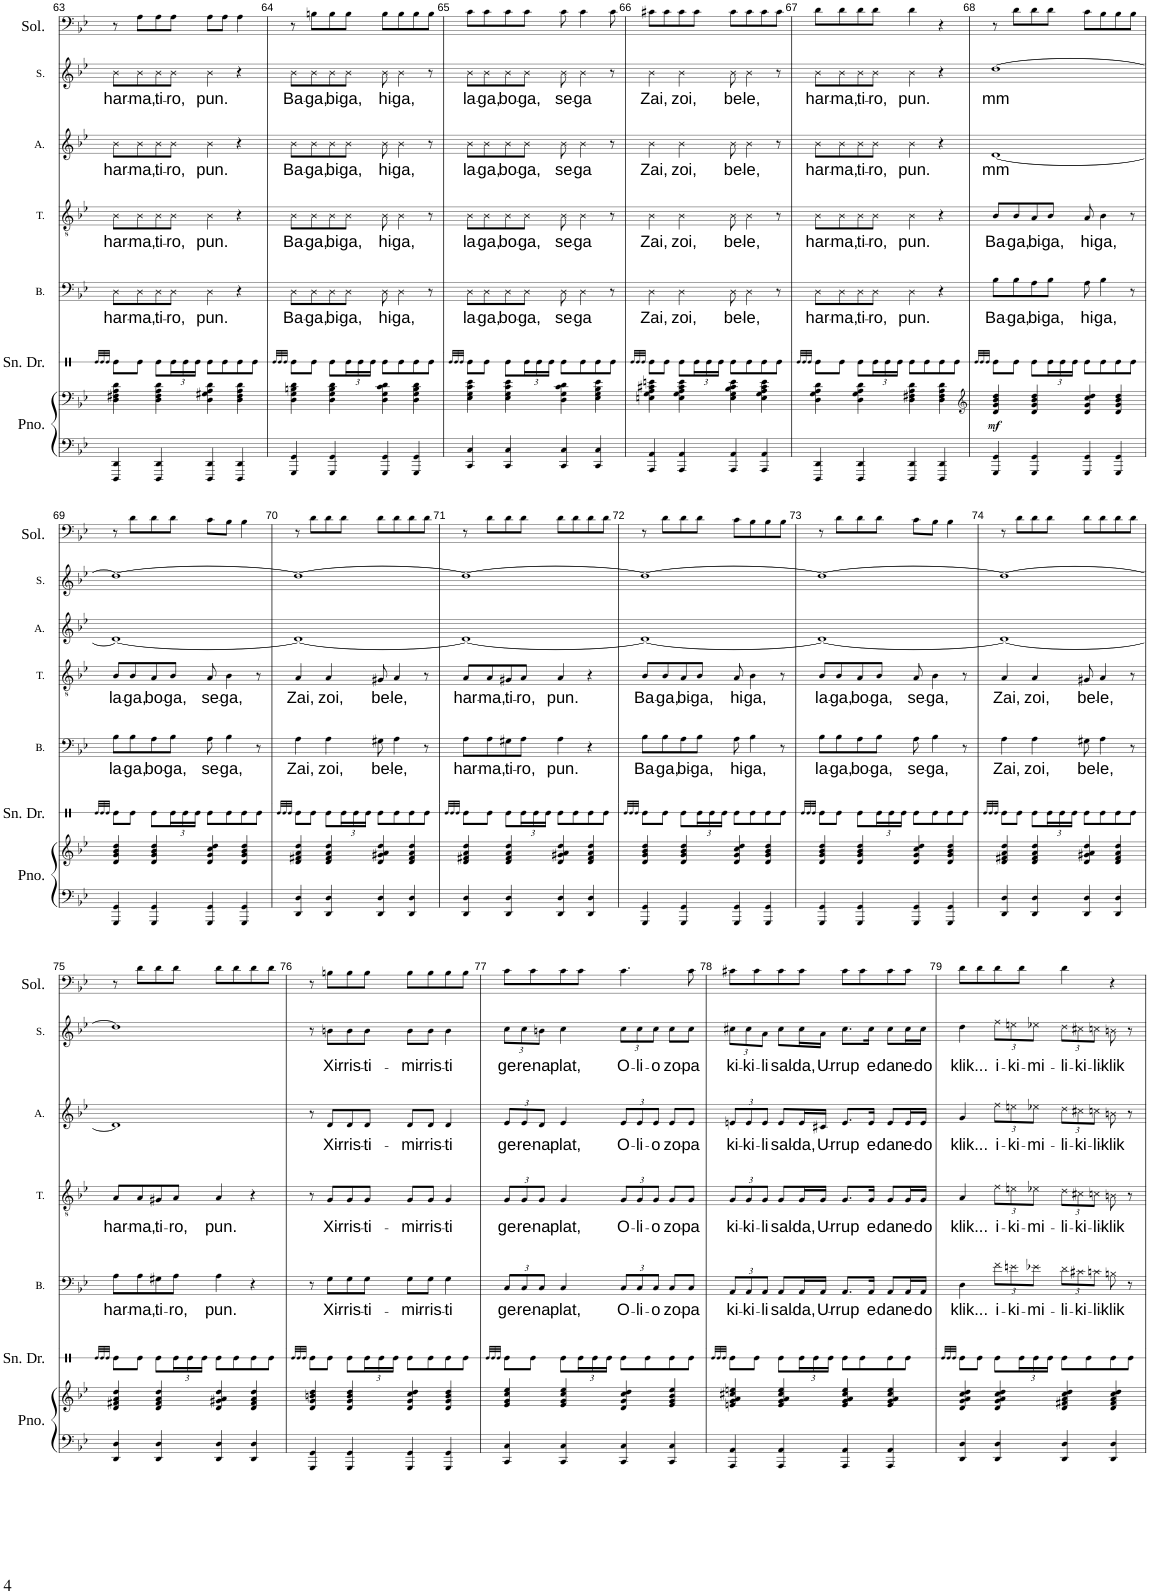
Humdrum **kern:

**kern	**kern	**dynam	**kern	**kern	**text	**kern	**text	**kern	**text	**kern	**text	**kern
*part7	*part7	*part7	*part6	*part5	*part5	*part4	*part4	*part3	*part3	*part2	*part2	*part1
*staff8	*staff7	*staff7/8	*staff6	*staff5	*staff5	*staff4	*staff4	*staff3	*staff3	*staff2	*staff2	*staff1
*I"Piano	*	*	*I"Snare Drum	*I"Basse	*	*I"Tenor	*	*I"Alto	*	*I"Soprano	*	*I"Solo
*I'Pno.	*	*	*I'Sn. Dr.	*I'B.	*	*I'T.	*	*I'A.	*	*I'S.	*	*I'Sol.
!!LO:PB:g=z
*clefF4	*clefF4	*	*clefX	*clefF4	*	*clefGv2	*	*clefG2	*	*clefG2	*	*clefF4
*k[b-e-]	*k[b-e-]	*	*k[b-e-]	*k[b-e-]	*	*k[b-e-]	*	*k[b-e-]	*	*k[b-e-]	*	*k[b-e-]
*M4/4	*M4/4	*	*M4/4	*M4/4	*	*M4/4	*	*M4/4	*	*M4/4	*	*M4/4
=63	=63	=63	=63	=63	=63	=63	=63	=63	=63	=63	=63	=63
.	.	.	32qRe/LLL	.	.	.	.	.	.	.	.	.
.	.	.	32qRe/	.	.	.	.	.	.	.	.	.
.	.	.	32qRe/JJJ	.	.	.	.	.	.	.	.	.
!	!	!	!	!	!LO:LY:b	!	!LO:LY:b	!	!LO:LY:b	!	!LO:LY:b	!
4DDD/ 4DD/	4D\ 4F#X\ 4A\ 4d\	.	8Re\L	8D\L	har-	8B-\L	har-	8b-\L	har-	8b-\L	har-	8r
!	!	!	!	!	!LO:LY:b	!	!LO:LY:b	!	!LO:LY:b	!	!LO:LY:b	!
.	.	.	8Re\J	8D\	-ma,	8B-\	-ma,	8b-\	-ma,	8b-\	-ma,	8A\L
!	!	!	!	!	!LO:LY:b	!	!LO:LY:b	!	!LO:LY:b	!	!LO:LY:b	!
4DDD/ 4DD/	4D\ 4F#\ 4A\ 4d\	.	8Re\L	8D\	ti-	8B-\	ti-	8b-\	ti-	8b-\	ti-	8A\
*	*	*	*Xbrackettup	*	*	*	*	*	*	*	*	*
!	!	!	!	!	!LO:LY:b	!	!LO:LY:b	!	!LO:LY:b	!	!LO:LY:b	!
.	.	.	24Re\L	8D\J	-ro,	8B-\J	-ro,	8b-\J	-ro,	8b-\J	-ro,	8A\J
.	.	.	24Re\	.	.	.	.	.	.	.	.	.
.	.	.	24Re\JJ	.	.	.	.	.	.	.	.	.
!	!	!	!	!	!LO:LY:b	!	!LO:LY:b	!	!LO:LY:b	!	!LO:LY:b	!
4DDD/ 4DD/	4D\ 4G#X\ 4A\ 4d\	.	8Re\L	4D\	pun.	4B-\	pun.	4b-\	pun.	4b-\	pun.	8A\L
.	.	.	8Re\	.	.	.	.	.	.	.	.	8A\J
4DDD/ 4DD/	4D\ 4F#\ 4A\ 4d\	.	8Re\	4r	.	4r	.	4r	.	4r	.	4A\
.	.	.	8Re\J	.	.	.	.	.	.	.	.	.
=64	=64	=64	=64	=64	=64	=64	=64	=64	=64	=64	=64	=64
.	.	.	32qRe/LLL	.	.	.	.	.	.	.	.	.
.	.	.	32qRe/	.	.	.	.	.	.	.	.	.
.	.	.	32qRe/JJJ	.	.	.	.	.	.	.	.	.
!	!	!	!	!	!LO:LY:b	!	!LO:LY:b	!	!LO:LY:b	!	!LO:LY:b	!
4GGG/ 4GG/	4D\ 4G\ 4Bn\ 4d\	.	8Re\L	8D\L	Ba-	8B-\L	Ba-	8b-\L	Ba-	8b-\L	Ba-	8r
!	!	!	!	!	!LO:LY:b	!	!LO:LY:b	!	!LO:LY:b	!	!LO:LY:b	!
.	.	.	8Re\J	8D\	-ga,	8B-\	-ga,	8b-\	-ga,	8b-\	-ga,	8Bn\L
!	!	!	!	!	!LO:LY:b	!	!LO:LY:b	!	!LO:LY:b	!	!LO:LY:b	!
4GGG/ 4GG/	4D\ 4G\ 4B\ 4d\	.	8Re\L	8D\	bi-	8B-\	bi-	8b-\	bi-	8b-\	bi-	8B\
!	!	!	!	!	!LO:LY:b	!	!LO:LY:b	!	!LO:LY:b	!	!LO:LY:b	!
.	.	.	24Re\L	8D\J	-ga,	8B-\J	-ga,	8b-\J	-ga,	8b-\J	-ga,	8B\J
.	.	.	24Re\	.	.	.	.	.	.	.	.	.
.	.	.	24Re\JJ	.	.	.	.	.	.	.	.	.
!	!	!	!	!	!LO:LY:b	!	!LO:LY:b	!	!LO:LY:b	!	!LO:LY:b	!
4GGG/ 4GG/	4D\ 4G\ 4c\ 4d\	.	8Re\L	8D\	hi-	8B-\	hi-	8b-\	hi-	8b-\	hi-	8B\L
!	!	!	!	!	!LO:LY:b	!	!LO:LY:b	!	!LO:LY:b	!	!LO:LY:b	!
.	.	.	8Re\	4D\	-ga,	4B-\	-ga,	4b-\	-ga,	4b-\	-ga,	8B\
4GGG/ 4GG/	4D\ 4G\ 4B\ 4d\	.	8Re\	.	.	.	.	.	.	.	.	8B\
.	.	.	8Re\J	8r	.	8r	.	8r	.	8r	.	8B\J
=65	=65	=65	=65	=65	=65	=65	=65	=65	=65	=65	=65	=65
.	.	.	32qRe/LLL	.	.	.	.	.	.	.	.	.
.	.	.	32qRe/	.	.	.	.	.	.	.	.	.
.	.	.	32qRe/JJJ	.	.	.	.	.	.	.	.	.
!	!	!	!	!	!LO:LY:b	!	!LO:LY:b	!	!LO:LY:b	!	!LO:LY:b	!
4CC/ 4C/	4E-\ 4G\ 4c\ 4e-\	.	8Re\L	8D\L	la-	8B-\L	la-	8b-\L	la-	8b-\L	la-	8c\L
!	!	!	!	!	!LO:LY:b	!	!LO:LY:b	!	!LO:LY:b	!	!LO:LY:b	!
.	.	.	8Re\J	8D\	-ga,	8B-\	-ga,	8b-\	-ga,	8b-\	-ga,	8c\
!	!	!	!	!	!LO:LY:b	!	!LO:LY:b	!	!LO:LY:b	!	!LO:LY:b	!
4CC/ 4C/	4E-\ 4G\ 4c\ 4e-\	.	8Re\L	8D\	bo-	8B-\	bo-	8b-\	bo-	8b-\	bo-	8c\
!	!	!	!	!	!LO:LY:b	!	!LO:LY:b	!	!LO:LY:b	!	!LO:LY:b	!
.	.	.	24Re\L	8D\J	-ga,	8B-\J	-ga,	8b-\J	-ga,	8b-\J	-ga,	8c\J
.	.	.	24Re\	.	.	.	.	.	.	.	.	.
.	.	.	24Re\JJ	.	.	.	.	.	.	.	.	.
!	!	!	!	!	!LO:LY:b	!	!LO:LY:b	!	!LO:LY:b	!	!LO:LY:b	!
4CC/ 4C/	4D\ 4G\ 4c\ 4d\	.	8Re\L	8D\	se-	8B-\	se-	8b-\	se-	8b-\	se-	8c\
!	!	!	!	!	!LO:LY:b	!	!LO:LY:b	!	!LO:LY:b	!	!LO:LY:b	!
.	.	.	8Re\	4D\	-ga	4B-\	-ga	4b-\	-ga	4b-\	-ga	4c\
4CC/ 4C/	4E-\ 4G\ 4B-\ 4e-\	.	8Re\	.	.	.	.	.	.	.	.	.
.	.	.	8Re\J	8r	.	8r	.	8r	.	8r	.	8c\
=66	=66	=66	=66	=66	=66	=66	=66	=66	=66	=66	=66	=66
.	.	.	32qRe/LLL	.	.	.	.	.	.	.	.	.
.	.	.	32qRe/	.	.	.	.	.	.	.	.	.
.	.	.	32qRe/JJJ	.	.	.	.	.	.	.	.	.
!	!	!	!	!	!LO:LY:b	!	!LO:LY:b	!	!LO:LY:b	!	!LO:LY:b	!
4AAA/ 4AA/	4En\ 4G\ 4A\ 4c#X\ 4en\	.	8Re\L	4D\	Zai,	4B-\	Zai,	4b-\	Zai,	4b-\	Zai,	8c#X\L
.	.	.	8Re\J	.	.	.	.	.	.	.	.	8c#\
!	!	!	!	!	!LO:LY:b	!	!LO:LY:b	!	!LO:LY:b	!	!LO:LY:b	!
4AAA/ 4AA/	4E\ 4G\ 4A\ 4c#\ 4e\	.	8Re\L	4D\	zoi,	4B-\	zoi,	4b-\	zoi,	4b-\	zoi,	8c#\
.	.	.	24Re\L	.	.	.	.	.	.	.	.	8c#\J
.	.	.	24Re\	.	.	.	.	.	.	.	.	.
.	.	.	24Re\JJ	.	.	.	.	.	.	.	.	.
!	!	!	!	!	!LO:LY:b	!	!LO:LY:b	!	!LO:LY:b	!	!LO:LY:b	!
4AAA/ 4AA/	4E\ 4G\ 4B-\ 4c#\ 4e\	.	8Re\L	8D\	be-	8B-\	be-	8b-\	be-	8b-\	be-	8c#\L
!	!	!	!	!	!LO:LY:b	!	!LO:LY:b	!	!LO:LY:b	!	!LO:LY:b	!
.	.	.	8Re\	4D\	-le,	4B-\	-le,	4b-\	-le,	4b-\	-le,	8c#\
4AAA/ 4AA/	4E\ 4G\ 4A\ 4c#\ 4e\	.	8Re\	.	.	.	.	.	.	.	.	8c#\
.	.	.	8Re\J	8r	.	8r	.	8r	.	8r	.	8c#\J
=67	=67	=67	=67	=67	=67	=67	=67	=67	=67	=67	=67	=67
.	.	.	32qRe/LLL	.	.	.	.	.	.	.	.	.
.	.	.	32qRe/	.	.	.	.	.	.	.	.	.
.	.	.	32qRe/JJJ	.	.	.	.	.	.	.	.	.
!	!	!	!	!	!LO:LY:b	!	!LO:LY:b	!	!LO:LY:b	!	!LO:LY:b	!
4DDD/ 4DD/	4D\ 4G\ 4A\ 4d\	.	8Re\L	8D\L	har-	8B-\L	har-	8b-\L	har-	8b-\L	har-	8d\L
!	!	!	!	!	!LO:LY:b	!	!LO:LY:b	!	!LO:LY:b	!	!LO:LY:b	!
.	.	.	8Re\J	8D\	-ma,	8B-\	-ma,	8b-\	-ma,	8b-\	-ma,	8d\
!	!	!	!	!	!LO:LY:b	!	!LO:LY:b	!	!LO:LY:b	!	!LO:LY:b	!
4DDD/ 4DD/	4D\ 4G\ 4A\ 4d\	.	8Re\L	8D\	ti-	8B-\	ti-	8b-\	ti-	8b-\	ti-	8d\
!	!	!	!	!	!LO:LY:b	!	!LO:LY:b	!	!LO:LY:b	!	!LO:LY:b	!
.	.	.	24Re\L	8D\J	-ro,	8B-\J	-ro,	8b-\J	-ro,	8b-\J	-ro,	8d\J
.	.	.	24Re\	.	.	.	.	.	.	.	.	.
.	.	.	24Re\JJ	.	.	.	.	.	.	.	.	.
!	!	!	!	!	!LO:LY:b	!	!LO:LY:b	!	!LO:LY:b	!	!LO:LY:b	!
4DDD/ 4DD/	4D\ 4F#X\ 4A\ 4d\	.	8Re\L	4D\	pun.	4B-\	pun.	4b-\	pun.	4b-\	pun.	4d\
.	.	.	8Re\	.	.	.	.	.	.	.	.	.
4DDD/ 4DD/	4D\ 4F#\ 4A\ 4d\	.	8Re\	4r	.	4r	.	4r	.	4r	.	4r
.	.	.	8Re\J	.	.	.	.	.	.	.	.	.
=68	=68	=68	=68	=68	=68	=68	=68	=68	=68	=68	=68	=68
*	*clefG2	*	*	*	*	*	*	*	*	*	*	*
.	.	.	32qRe/LLL	.	.	.	.	.	.	.	.	.
.	.	.	32qRe/	.	.	.	.	.	.	.	.	.
.	.	.	32qRe/JJJ	.	.	.	.	.	.	.	.	.
!	!	!LO:DY:a=2	!	!	!LO:LY:b	!	!LO:LY:b	!	!LO:LY:b	!	!LO:LY:b	!
4GGG/ 4GG/	4d/ 4g/ 4b-/ 4dd/	mf	8Re\L	8B-\L	Ba-	8B-/L	Ba-	[1d	mm	[1dd	mm	8r
!	!	!	!	!	!LO:LY:b	!	!LO:LY:b	!	!	!	!	!
.	.	.	8Re\J	8B-\	-ga,	8B-/	-ga,	.	.	.	.	8d\L
!	!	!	!	!	!LO:LY:b	!	!LO:LY:b	!	!	!	!	!
4GGG/ 4GG/	4d/ 4g/ 4b-/ 4dd/	.	8Re\L	8A\	bi-	8A/	bi-	.	.	.	.	8d\
!	!	!	!	!	!LO:LY:b	!	!LO:LY:b	!	!	!	!	!
.	.	.	24Re\L	8B-\J	-ga,	8B-/J	-ga,	.	.	.	.	8d\J
.	.	.	24Re\	.	.	.	.	.	.	.	.	.
.	.	.	24Re\JJ	.	.	.	.	.	.	.	.	.
!	!	!	!	!	!LO:LY:b	!	!LO:LY:b	!	!	!	!	!
4GGG/ 4GG/	4d/ 4g/ 4cc/ 4dd/	.	8Re\L	8A\	hi-	8A/	hi-	.	.	.	.	8c\L
!	!	!	!	!	!LO:LY:b	!	!LO:LY:b	!	!	!	!	!
.	.	.	8Re\	4B-\	-ga,	4B-\	-ga,	.	.	.	.	8B-\
4GGG/ 4GG/	4d/ 4g/ 4b-/ 4dd/	.	8Re\	.	.	.	.	.	.	.	.	8B-\
.	.	.	8Re\J	8r	.	8r	.	.	.	.	.	8B-\J
!!LO:LB:g=z
=69	=69	=69	=69	=69	=69	=69	=69	=69	=69	=69	=69	=69
.	.	.	32qRe/LLL	.	.	.	.	.	.	.	.	.
.	.	.	32qRe/	.	.	.	.	.	.	.	.	.
.	.	.	32qRe/JJJ	.	.	.	.	.	.	.	.	.
!	!	!	!	!	!LO:LY:b	!	!LO:LY:b	!	!	!	!	!
4GGG/ 4GG/	4d/ 4g/ 4b-/ 4dd/	.	8Re\L	8B-\L	la-	8B-/L	la-	1d_	.	1dd_	.	8r
!	!	!	!	!	!LO:LY:b	!	!LO:LY:b	!	!	!	!	!
.	.	.	8Re\J	8B-\	-ga,	8B-/	-ga,	.	.	.	.	8d\L
!	!	!	!	!	!LO:LY:b	!	!LO:LY:b	!	!	!	!	!
4GGG/ 4GG/	4d/ 4g/ 4b-/ 4dd/	.	8Re\L	8A\	bo-	8A/	bo-	.	.	.	.	8d\
!	!	!	!	!	!LO:LY:b	!	!LO:LY:b	!	!	!	!	!
.	.	.	24Re\L	8B-\J	-ga,	8B-/J	-ga,	.	.	.	.	8d\J
.	.	.	24Re\	.	.	.	.	.	.	.	.	.
.	.	.	24Re\JJ	.	.	.	.	.	.	.	.	.
!	!	!	!	!	!LO:LY:b	!	!LO:LY:b	!	!	!	!	!
4GGG/ 4GG/	4d/ 4g/ 4cc/ 4dd/	.	8Re\L	8A\	se-	8A/	se-	.	.	.	.	8c\L
!	!	!	!	!	!LO:LY:b	!	!LO:LY:b	!	!	!	!	!
.	.	.	8Re\	4B-\	-ga,	4B-\	-ga,	.	.	.	.	8B-\J
4GGG/ 4GG/	4d/ 4g/ 4b-/ 4dd/	.	8Re\	.	.	.	.	.	.	.	.	4B-\
.	.	.	8Re\J	8r	.	8r	.	.	.	.	.	.
=70	=70	=70	=70	=70	=70	=70	=70	=70	=70	=70	=70	=70
.	.	.	32qRe/LLL	.	.	.	.	.	.	.	.	.
.	.	.	32qRe/	.	.	.	.	.	.	.	.	.
.	.	.	32qRe/JJJ	.	.	.	.	.	.	.	.	.
!	!	!	!	!	!LO:LY:b	!	!LO:LY:b	!	!	!	!	!
4DD/ 4D/	4d/ 4f#X/ 4a/ 4dd/	.	8Re\L	4A\	Zai,	4A/	Zai,	1d_	.	1dd_	.	8r
.	.	.	8Re\J	.	.	.	.	.	.	.	.	8d\L
!	!	!	!	!	!LO:LY:b	!	!LO:LY:b	!	!	!	!	!
4DD/ 4D/	4d/ 4f#/ 4a/ 4dd/	.	8Re\L	4A\	zoi,	4A/	zoi,	.	.	.	.	8d\
.	.	.	24Re\L	.	.	.	.	.	.	.	.	8d\J
.	.	.	24Re\	.	.	.	.	.	.	.	.	.
.	.	.	24Re\JJ	.	.	.	.	.	.	.	.	.
!	!	!	!	!	!LO:LY:b	!	!LO:LY:b	!	!	!	!	!
4DD/ 4D/	4d/ 4g#X/ 4a/ 4dd/	.	8Re\L	8G#X\	be-	8G#X/	be-	.	.	.	.	8d\L
!	!	!	!	!	!LO:LY:b	!	!LO:LY:b	!	!	!	!	!
.	.	.	8Re\	4A\	-le,	4A/	-le,	.	.	.	.	8d\
4DD/ 4D/	4d/ 4f#/ 4a/ 4dd/	.	8Re\	.	.	.	.	.	.	.	.	8d\
.	.	.	8Re\J	8r	.	8r	.	.	.	.	.	8d\J
=71	=71	=71	=71	=71	=71	=71	=71	=71	=71	=71	=71	=71
.	.	.	32qRe/LLL	.	.	.	.	.	.	.	.	.
.	.	.	32qRe/	.	.	.	.	.	.	.	.	.
.	.	.	32qRe/JJJ	.	.	.	.	.	.	.	.	.
!	!	!	!	!	!LO:LY:b	!	!LO:LY:b	!	!	!	!	!
4DD/ 4D/	4d/ 4f#X/ 4a/ 4dd/	.	8Re\L	8A\L	har-	8A/L	har-	1d_	.	1dd_	.	8r
!	!	!	!	!	!LO:LY:b	!	!LO:LY:b	!	!	!	!	!
.	.	.	8Re\J	8A\	-ma,	8A/	-ma,	.	.	.	.	8d\L
!	!	!	!	!	!LO:LY:b	!	!LO:LY:b	!	!	!	!	!
4DD/ 4D/	4d/ 4f#/ 4a/ 4dd/	.	8Re\L	8G#X\	ti-	8G#X/	ti-	.	.	.	.	8d\
!	!	!	!	!	!LO:LY:b	!	!LO:LY:b	!	!	!	!	!
.	.	.	24Re\L	8A\J	-ro,	8A/J	-ro,	.	.	.	.	8d\J
.	.	.	24Re\	.	.	.	.	.	.	.	.	.
.	.	.	24Re\JJ	.	.	.	.	.	.	.	.	.
!	!	!	!	!	!LO:LY:b	!	!LO:LY:b	!	!	!	!	!
4DD/ 4D/	4d/ 4g#X/ 4a/ 4dd/	.	8Re\L	4A\	pun.	4A/	pun.	.	.	.	.	8d\L
.	.	.	8Re\	.	.	.	.	.	.	.	.	8d\
4DD/ 4D/	4d/ 4f#/ 4a/ 4dd/	.	8Re\	4r	.	4r	.	.	.	.	.	8d\
.	.	.	8Re\J	.	.	.	.	.	.	.	.	8d\J
=72	=72	=72	=72	=72	=72	=72	=72	=72	=72	=72	=72	=72
.	.	.	32qRe/LLL	.	.	.	.	.	.	.	.	.
.	.	.	32qRe/	.	.	.	.	.	.	.	.	.
.	.	.	32qRe/JJJ	.	.	.	.	.	.	.	.	.
!	!	!	!	!	!LO:LY:b	!	!LO:LY:b	!	!	!	!	!
4GGG/ 4GG/	4d/ 4g/ 4b-/ 4dd/	.	8Re\L	8B-\L	Ba-	8B-/L	Ba-	1d_	.	1dd_	.	8r
!	!	!	!	!	!LO:LY:b	!	!LO:LY:b	!	!	!	!	!
.	.	.	8Re\J	8B-\	-ga,	8B-/	-ga,	.	.	.	.	8d\L
!	!	!	!	!	!LO:LY:b	!	!LO:LY:b	!	!	!	!	!
4GGG/ 4GG/	4d/ 4g/ 4b-/ 4dd/	.	8Re\L	8A\	bi-	8A/	bi-	.	.	.	.	8d\
!	!	!	!	!	!LO:LY:b	!	!LO:LY:b	!	!	!	!	!
.	.	.	24Re\L	8B-\J	-ga,	8B-/J	-ga,	.	.	.	.	8d\J
.	.	.	24Re\	.	.	.	.	.	.	.	.	.
.	.	.	24Re\JJ	.	.	.	.	.	.	.	.	.
!	!	!	!	!	!LO:LY:b	!	!LO:LY:b	!	!	!	!	!
4GGG/ 4GG/	4d/ 4g/ 4cc/ 4dd/	.	8Re\L	8A\	hi-	8A/	hi-	.	.	.	.	8c\L
!	!	!	!	!	!LO:LY:b	!	!LO:LY:b	!	!	!	!	!
.	.	.	8Re\	4B-\	-ga,	4B-\	-ga,	.	.	.	.	8B-\
4GGG/ 4GG/	4d/ 4g/ 4b-/ 4dd/	.	8Re\	.	.	.	.	.	.	.	.	8B-\
.	.	.	8Re\J	8r	.	8r	.	.	.	.	.	8B-\J
=73	=73	=73	=73	=73	=73	=73	=73	=73	=73	=73	=73	=73
.	.	.	32qRe/LLL	.	.	.	.	.	.	.	.	.
.	.	.	32qRe/	.	.	.	.	.	.	.	.	.
.	.	.	32qRe/JJJ	.	.	.	.	.	.	.	.	.
!	!	!	!	!	!LO:LY:b	!	!LO:LY:b	!	!	!	!	!
4GGG/ 4GG/	4d/ 4g/ 4b-/ 4dd/	.	8Re\L	8B-\L	la-	8B-/L	la-	1d_	.	1dd_	.	8r
!	!	!	!	!	!LO:LY:b	!	!LO:LY:b	!	!	!	!	!
.	.	.	8Re\J	8B-\	-ga,	8B-/	-ga,	.	.	.	.	8d\L
!	!	!	!	!	!LO:LY:b	!	!LO:LY:b	!	!	!	!	!
4GGG/ 4GG/	4d/ 4g/ 4b-/ 4dd/	.	8Re\L	8A\	bo-	8A/	bo-	.	.	.	.	8d\
!	!	!	!	!	!LO:LY:b	!	!LO:LY:b	!	!	!	!	!
.	.	.	24Re\L	8B-\J	-ga,	8B-/J	-ga,	.	.	.	.	8d\J
.	.	.	24Re\	.	.	.	.	.	.	.	.	.
.	.	.	24Re\JJ	.	.	.	.	.	.	.	.	.
!	!	!	!	!	!LO:LY:b	!	!LO:LY:b	!	!	!	!	!
4GGG/ 4GG/	4d/ 4g/ 4cc/ 4dd/	.	8Re\L	8A\	se-	8A/	se-	.	.	.	.	8c\L
!	!	!	!	!	!LO:LY:b	!	!LO:LY:b	!	!	!	!	!
.	.	.	8Re\	4B-\	-ga,	4B-\	-ga,	.	.	.	.	8B-\J
4GGG/ 4GG/	4d/ 4g/ 4b-/ 4dd/	.	8Re\	.	.	.	.	.	.	.	.	4B-\
.	.	.	8Re\J	8r	.	8r	.	.	.	.	.	.
=74	=74	=74	=74	=74	=74	=74	=74	=74	=74	=74	=74	=74
.	.	.	32qRe/LLL	.	.	.	.	.	.	.	.	.
.	.	.	32qRe/	.	.	.	.	.	.	.	.	.
.	.	.	32qRe/JJJ	.	.	.	.	.	.	.	.	.
!	!	!	!	!	!LO:LY:b	!	!LO:LY:b	!	!	!	!	!
4DD/ 4D/	4d/ 4f#X/ 4a/ 4dd/	.	8Re\L	4A\	Zai,	4A/	Zai,	1d_	.	1dd_	.	8r
.	.	.	8Re\J	.	.	.	.	.	.	.	.	8d\L
!	!	!	!	!	!LO:LY:b	!	!LO:LY:b	!	!	!	!	!
4DD/ 4D/	4d/ 4f#/ 4a/ 4dd/	.	8Re\L	4A\	zoi,	4A/	zoi,	.	.	.	.	8d\
.	.	.	24Re\L	.	.	.	.	.	.	.	.	8d\J
.	.	.	24Re\	.	.	.	.	.	.	.	.	.
.	.	.	24Re\JJ	.	.	.	.	.	.	.	.	.
!	!	!	!	!	!LO:LY:b	!	!LO:LY:b	!	!	!	!	!
4DD/ 4D/	4d/ 4g#X/ 4a/ 4dd/	.	8Re\L	8G#X\	be-	8G#X/	be-	.	.	.	.	8d\L
!	!	!	!	!	!LO:LY:b	!	!LO:LY:b	!	!	!	!	!
.	.	.	8Re\	4A\	-le,	4A/	-le,	.	.	.	.	8d\
4DD/ 4D/	4d/ 4f#/ 4a/ 4dd/	.	8Re\	.	.	.	.	.	.	.	.	8d\
.	.	.	8Re\J	8r	.	8r	.	.	.	.	.	8d\J
!!LO:LB:g=z
=75	=75	=75	=75	=75	=75	=75	=75	=75	=75	=75	=75	=75
.	.	.	32qRe/LLL	.	.	.	.	.	.	.	.	.
.	.	.	32qRe/	.	.	.	.	.	.	.	.	.
.	.	.	32qRe/JJJ	.	.	.	.	.	.	.	.	.
!	!	!	!	!	!LO:LY:b	!	!LO:LY:b	!	!	!	!	!
4DD/ 4D/	4d/ 4f#X/ 4a/ 4dd/	.	8Re\L	8A\L	har-	8A/L	har-	1d]	.	1dd]	.	8r
!	!	!	!	!	!LO:LY:b	!	!LO:LY:b	!	!	!	!	!
.	.	.	8Re\J	8A\	-ma,	8A/	-ma,	.	.	.	.	8d\L
!	!	!	!	!	!LO:LY:b	!	!LO:LY:b	!	!	!	!	!
4DD/ 4D/	4d/ 4f#/ 4a/ 4dd/	.	8Re\L	8G#X\	ti-	8G#X/	ti-	.	.	.	.	8d\
!	!	!	!	!	!LO:LY:b	!	!LO:LY:b	!	!	!	!	!
.	.	.	24Re\L	8A\J	-ro,	8A/J	-ro,	.	.	.	.	8d\J
.	.	.	24Re\	.	.	.	.	.	.	.	.	.
.	.	.	24Re\JJ	.	.	.	.	.	.	.	.	.
!	!	!	!	!	!LO:LY:b	!	!LO:LY:b	!	!	!	!	!
4DD/ 4D/	4d/ 4g#X/ 4a/ 4dd/	.	8Re\L	4A\	pun.	4A/	pun.	.	.	.	.	8d\L
.	.	.	8Re\	.	.	.	.	.	.	.	.	8d\
4DD/ 4D/	4d/ 4f#/ 4a/ 4dd/	.	8Re\	4r	.	4r	.	.	.	.	.	8d\
.	.	.	8Re\J	.	.	.	.	.	.	.	.	8d\J
=76	=76	=76	=76	=76	=76	=76	=76	=76	=76	=76	=76	=76
.	.	.	32qRe/LLL	.	.	.	.	.	.	.	.	.
.	.	.	32qRe/	.	.	.	.	.	.	.	.	.
.	.	.	32qRe/JJJ	.	.	.	.	.	.	.	.	.
4GGG/ 4GG/	4d/ 4g/ 4bn/ 4dd/	.	8Re\L	8r	.	8r	.	8r	.	8r	.	8r
!	!	!	!	!	!LO:LY:b	!	!LO:LY:b	!	!LO:LY:b	!	!LO:LY:b	!
.	.	.	8Re\J	8G\L	Xi-	8G/L	Xi-	8d/L	Xi-	8bn\L	Xi-	8Bn\L
!	!	!	!	!	!LO:LY:b	!	!LO:LY:b	!	!LO:LY:b	!	!LO:LY:b	!
4GGG/ 4GG/	4d/ 4g/ 4b/ 4dd/	.	8Re\L	8G\	-rris-	8G/	-rris-	8d/	-rris-	8b\	-rris-	8B\
!	!	!	!	!	!LO:LY:b	!	!LO:LY:b	!	!LO:LY:b	!	!LO:LY:b	!
.	.	.	24Re\L	8G\J	-ti-	8G/J	-ti-	8d/J	-ti-	8b\J	-ti-	8B\J
.	.	.	24Re\	.	.	.	.	.	.	.	.	.
.	.	.	24Re\JJ	.	.	.	.	.	.	.	.	.
!	!	!	!	!	!LO:LY:b	!	!LO:LY:b	!	!LO:LY:b	!	!LO:LY:b	!
4GGG/ 4GG/	4d/ 4g/ 4cc/ 4dd/	.	8Re\L	8G\L	-mi-	8G/L	-mi-	8d/L	-mi-	8b\L	-mi-	8B\L
!	!	!	!	!	!LO:LY:b	!	!LO:LY:b	!	!LO:LY:b	!	!LO:LY:b	!
.	.	.	8Re\	8G\J	-rris-	8G/J	-rris-	8d/J	-rris-	8b\J	-rris-	8B\
!	!	!	!	!	!LO:LY:b	!	!LO:LY:b	!	!LO:LY:b	!	!LO:LY:b	!
4GGG/ 4GG/	4d/ 4g/ 4b/ 4dd/	.	8Re\	4G\	-ti	4G/	-ti	4d/	-ti	4b\	-ti	8B\
.	.	.	8Re\J	.	.	.	.	.	.	.	.	8B\J
=77	=77	=77	=77	=77	=77	=77	=77	=77	=77	=77	=77	=77
.	.	.	32qRe/LLL	.	.	.	.	.	.	.	.	.
.	.	.	32qRe/	.	.	.	.	.	.	.	.	.
.	.	.	32qRe/JJJ	.	.	.	.	.	.	.	.	.
*	*	*	*	*Xbrackettup	*	*	*	*	*	*	*	*
!	!	!	!	!	!LO:LY:b	!	!	!	!	!	!	!
*	*	*	*	*	*	*Xbrackettup	*	*	*	*	*	*
!	!	!	!	!	!	!	!LO:LY:b	!	!	!	!	!
*	*	*	*	*	*	*	*	*Xbrackettup	*	*	*	*
!	!	!	!	!	!	!	!	!	!LO:LY:b	!	!	!
*	*	*	*	*	*	*	*	*	*	*Xbrackettup	*	*
!	!	!	!	!	!	!	!	!	!	!	!LO:LY:b	!
4CC/ 4C/	4e-/ 4g/ 4cc/ 4ee-/	.	8Re\L	12C/L	ge-	12G/L	ge-	12e-/L	ge-	12cc\L	ge-	8c\L
!	!	!	!	!	!LO:LY:b	!	!LO:LY:b	!	!LO:LY:b	!	!LO:LY:b	!
.	.	.	.	12C/	-re-	12G/	-re-	12e-/	-re-	12cc\	-re-	.
.	.	.	8Re\J	.	.	.	.	.	.	.	.	8c\
!	!	!	!	!	!LO:LY:b	!	!LO:LY:b	!	!LO:LY:b	!	!LO:LY:b	!
.	.	.	.	12C/J	-na	12G/J	-na	12d/J	-na	12bn\J	-na	.
!	!	!	!	!	!LO:LY:b	!	!LO:LY:b	!	!LO:LY:b	!	!LO:LY:b	!
4CC/ 4C/	4e-/ 4g/ 4cc/ 4ee-/	.	8Re\L	4C/	plat,	4G/	plat,	4e-/	plat,	4cc\	plat,	8c\
.	.	.	24Re\L	.	.	.	.	.	.	.	.	8c\J
.	.	.	24Re\	.	.	.	.	.	.	.	.	.
.	.	.	24Re\JJ	.	.	.	.	.	.	.	.	.
!	!	!	!	!	!LO:LY:b	!	!LO:LY:b	!	!LO:LY:b	!	!LO:LY:b	!
4CC/ 4C/	4d/ 4g/ 4cc/ 4dd/	.	8Re\L	12C/L	O-	12G/L	O-	12e-/L	O-	12cc\L	O-	4.c\
!	!	!	!	!	!LO:LY:b	!	!LO:LY:b	!	!LO:LY:b	!	!LO:LY:b	!
.	.	.	.	12C/	-li-	12G/	-li-	12e-/	-li-	12cc\	-li-	.
.	.	.	8Re\	.	.	.	.	.	.	.	.	.
!	!	!	!	!	!LO:LY:b	!	!LO:LY:b	!	!LO:LY:b	!	!LO:LY:b	!
.	.	.	.	12C/J	-o	12G/J	-o	12e-/J	-o	12cc\J	-o	.
!	!	!	!	!	!LO:LY:b	!	!LO:LY:b	!	!LO:LY:b	!	!LO:LY:b	!
4CC/ 4C/	4e-/ 4g/ 4b-/ 4ee-/	.	8Re\	8C/L	zo-	8G/L	zo-	8e-/L	zo-	8cc\L	zo-	.
!	!	!	!	!	!LO:LY:b	!	!LO:LY:b	!	!LO:LY:b	!	!LO:LY:b	!
.	.	.	8Re\J	8C/J	-pa	8G/J	-pa	8e-/J	-pa	8cc\J	-pa	8c\
=78	=78	=78	=78	=78	=78	=78	=78	=78	=78	=78	=78	=78
.	.	.	32qRe/LLL	.	.	.	.	.	.	.	.	.
.	.	.	32qRe/	.	.	.	.	.	.	.	.	.
.	.	.	32qRe/JJJ	.	.	.	.	.	.	.	.	.
!	!	!	!	!	!LO:LY:b	!	!LO:LY:b	!	!LO:LY:b	!	!LO:LY:b	!
4AAA/ 4AA/	4en/ 4g/ 4a/ 4cc#X/ 4een/	.	8Re\L	12AA/L	ki-	12G/L	ki-	12en/L	ki-	12cc#X\L	ki-	8c#X\L
!	!	!	!	!	!LO:LY:b	!	!LO:LY:b	!	!LO:LY:b	!	!LO:LY:b	!
.	.	.	.	12AA/	-ki-	12G/	-ki-	12e/	-ki-	12cc#\	-ki-	.
.	.	.	8Re\J	.	.	.	.	.	.	.	.	8c#\
!	!	!	!	!	!LO:LY:b	!	!LO:LY:b	!	!LO:LY:b	!	!LO:LY:b	!
.	.	.	.	12AA/J	-li	12G/J	-li	12e/J	-li	12a\J	-li	.
!	!	!	!	!	!LO:LY:b	!	!LO:LY:b	!	!LO:LY:b	!	!LO:LY:b	!
4AAA/ 4AA/	4e/ 4g/ 4a/ 4cc#/ 4ee/	.	8Re\L	8AA/L	sal-	8G/L	sal-	8e/L	sal-	8cc#\L	sal-	8c#\
!	!	!	!	!	!LO:LY:b	!	!LO:LY:b	!	!LO:LY:b	!	!LO:LY:b	!
.	.	.	24Re\L	16AA/L	-da,	16G/L	-da,	16e/L	-da,	16cc#\L	-da,	8c#\J
.	.	.	24Re\	.	.	.	.	.	.	.	.	.
!	!	!	!	!	!LO:LY:b	!	!LO:LY:b	!	!LO:LY:b	!	!LO:LY:b	!
.	.	.	.	16AA/JJ	U-	16G/JJ	U-	16c#X/JJ	U-	16a\JJ	U-	.
.	.	.	24Re\JJ	.	.	.	.	.	.	.	.	.
!	!	!	!	!	!LO:LY:b	!	!LO:LY:b	!	!LO:LY:b	!	!LO:LY:b	!
4AAA/ 4AA/	4e/ 4g/ 4a/ 4cc#/ 4ee/	.	8Re\L	8.AA/L	-rrup	8.G/L	-rrup	8.e/L	-rrup	8.cc#\L	-rrup	8c#\L
.	.	.	8Re\	.	.	.	.	.	.	.	.	8c#\
!	!	!	!	!	!LO:LY:b	!	!LO:LY:b	!	!LO:LY:b	!	!LO:LY:b	!
.	.	.	.	16AA/Jk	e-	16G/Jk	e-	16e/Jk	e-	16cc#\Jk	e-	.
!	!	!	!	!	!LO:LY:b	!	!LO:LY:b	!	!LO:LY:b	!	!LO:LY:b	!
4AAA/ 4AA/	4e/ 4g/ 4a/ 4cc#/ 4ee/	.	8Re\	8AA/L	-dan	8G/L	-dan	8e/L	-dan	8cc#\L	-dan	8c#\
!	!	!	!	!	!LO:LY:b	!	!LO:LY:b	!	!LO:LY:b	!	!LO:LY:b	!
.	.	.	8Re\J	16AA/L	e-	16G/L	e-	16e/L	e-	16cc#\L	e-	8c#\J
!	!	!	!	!	!LO:LY:b	!	!LO:LY:b	!	!LO:LY:b	!	!LO:LY:b	!
.	.	.	.	16AA/JJ	-do	16G/JJ	-do	16e/JJ	-do	16cc#\JJ	-do	.
=79	=79	=79	=79	=79	=79	=79	=79	=79	=79	=79	=79	=79
.	.	.	32qRe/LLL	.	.	.	.	.	.	.	.	.
.	.	.	32qRe/	.	.	.	.	.	.	.	.	.
.	.	.	32qRe/JJJ	.	.	.	.	.	.	.	.	.
!	!	!	!	!	!LO:LY:b	!	!LO:LY:b	!	!LO:LY:b	!	!LO:LY:b	!
4DD/ 4D/	4d/ 4g/ 4a/ 4cc/ 4dd/	.	8Re\L	4D\	klik...	4A/	klik...	4g/	klik...	4dd\	klik...	8d\L
.	.	.	8Re\J	.	.	.	.	.	.	.	.	8d\
!	!	!	!	!	!LO:LY:b	!	!LO:LY:b	!	!LO:LY:b	!	!LO:LY:b	!
4DD/ 4D/	4d/ 4g/ 4a/ 4cc/ 4dd/	.	8Re\L	12f\L	i-	12f\L	i-	12ff\L	i-	12ff\L	i-	8d\
!	!	!	!	!	!LO:LY:b	!	!LO:LY:b	!	!LO:LY:b	!	!LO:LY:b	!
.	.	.	.	12en\	-ki-	12en\	-ki-	12een\	-ki-	12een\	-ki-	.
.	.	.	24Re\L	.	.	.	.	.	.	.	.	8d\J
!	!	!	!	!	!LO:LY:b	!	!LO:LY:b	!	!LO:LY:b	!	!LO:LY:b	!
.	.	.	24Re\	12e-X\J	-mi-	12e-X\J	-mi-	12ee-X\J	-mi-	12ee-X\J	-mi-	.
.	.	.	24Re\JJ	.	.	.	.	.	.	.	.	.
!	!	!	!	!	!LO:LY:b	!	!LO:LY:b	!	!LO:LY:b	!	!LO:LY:b	!
4DD/ 4D/	4d/ 4f#X/ 4a/ 4cc/ 4dd/	.	8Re\L	12d\L	-li-	12d\L	-li-	12dd\L	-li-	12dd\L	-li-	4d\
!	!	!	!	!	!LO:LY:b	!	!LO:LY:b	!	!LO:LY:b	!	!LO:LY:b	!
.	.	.	.	12c#X\	-ki-	12c#X\	-ki-	12cc#X\	-ki-	12cc#X\	-ki-	.
.	.	.	8Re\	.	.	.	.	.	.	.	.	.
!	!	!	!	!	!LO:LY:b	!	!LO:LY:b	!	!LO:LY:b	!	!LO:LY:b	!
.	.	.	.	12cn\J	-li-	12cn\J	-li-	12ccn\J	-li-	12ccn\J	-li-	.
!	!	!	!	!	!LO:LY:b	!	!LO:LY:b	!	!LO:LY:b	!	!LO:LY:b	!
4DD/ 4D/	4d/ 4f#/ 4a/ 4cc/ 4dd/	.	8Re\	8Bn\	-klik	8Bn\	-klik	8bn\	-klik	8bn\	-klik	4r
.	.	.	8Re\J	8r	.	8r	.	8r	.	8r	.	.
=	=	=	=	=	=	=	=	=	=	=	=	=
*-	*-	*-	*-	*-	*-	*-	*-	*-	*-	*-	*-	*-
